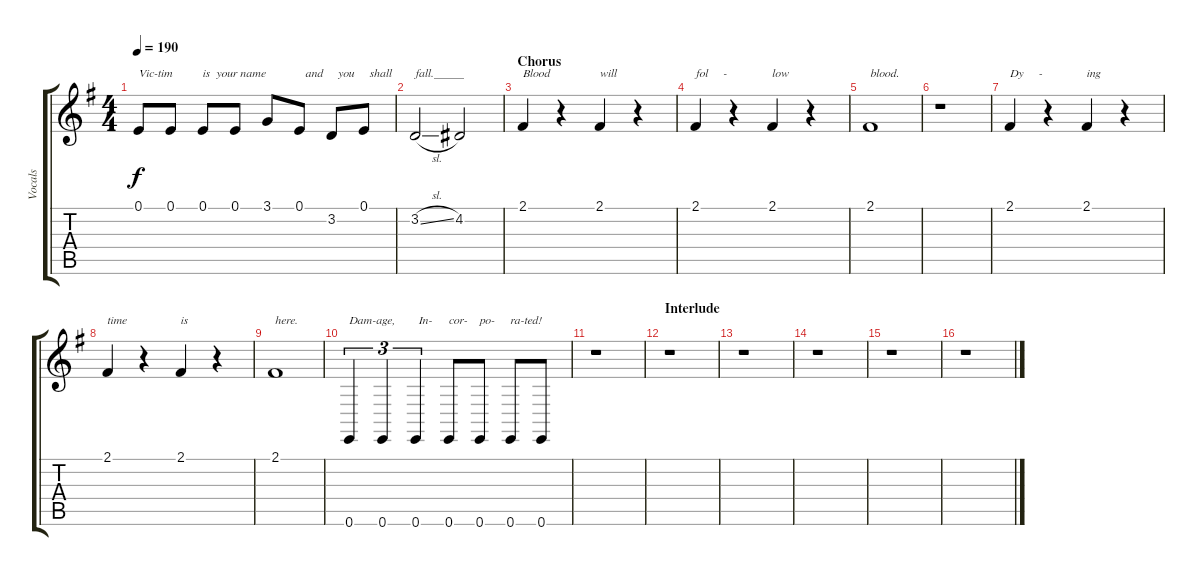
\track ("Vocals" "Vocals") {instrument violin}
\staff {score tabs}
\tuning (E4 B3 G3 D3 A2 E2) {hide}
\ts (4 4)
\tempo 190
\clef g2
\ks eminor
0.1.8{txt "Vic-tim" dy f} 0.1.8 0.1.8{txt "is  your name"} 0.1.8 3.1.8 0.1.8{txt "  and"} 3.2.8{txt "  you"} 0.1.8{txt "  shall"} |
3.2{sl}.2{txt "fall._____"} 4.2.2 |
\section ("" "Chorus")
2.1.4{txt "Blood"} r.4 2.1.4{txt "will"} r.4 |
2.1.4{txt "fol     -"} r.4 2.1.4{txt "low"} r.4 |
2.1.1{txt "blood."} |
r.1 |
2.1.4{txt "Dy     -"} r.4 2.1.4{txt "ing"} r.4 |
2.1.4{txt "time"} r.4 2.1.4{txt "is"} r.4 |
2.1.1{txt "here."} |
0.6.4{tu (3 2) txt "Dam-age,"} 0.6.4{tu (3 2)} 0.6.4{tu (3 2) txt " In-"} 0.6.8{txt "cor-"} 0.6.8{txt "po-"} 0.6.8{txt "ra-ted!"} 0.6.8 |
r.1 |
\section ("" "Interlude")
r.1 |
r.1 |
r.1 |
r.1 |
r.1
